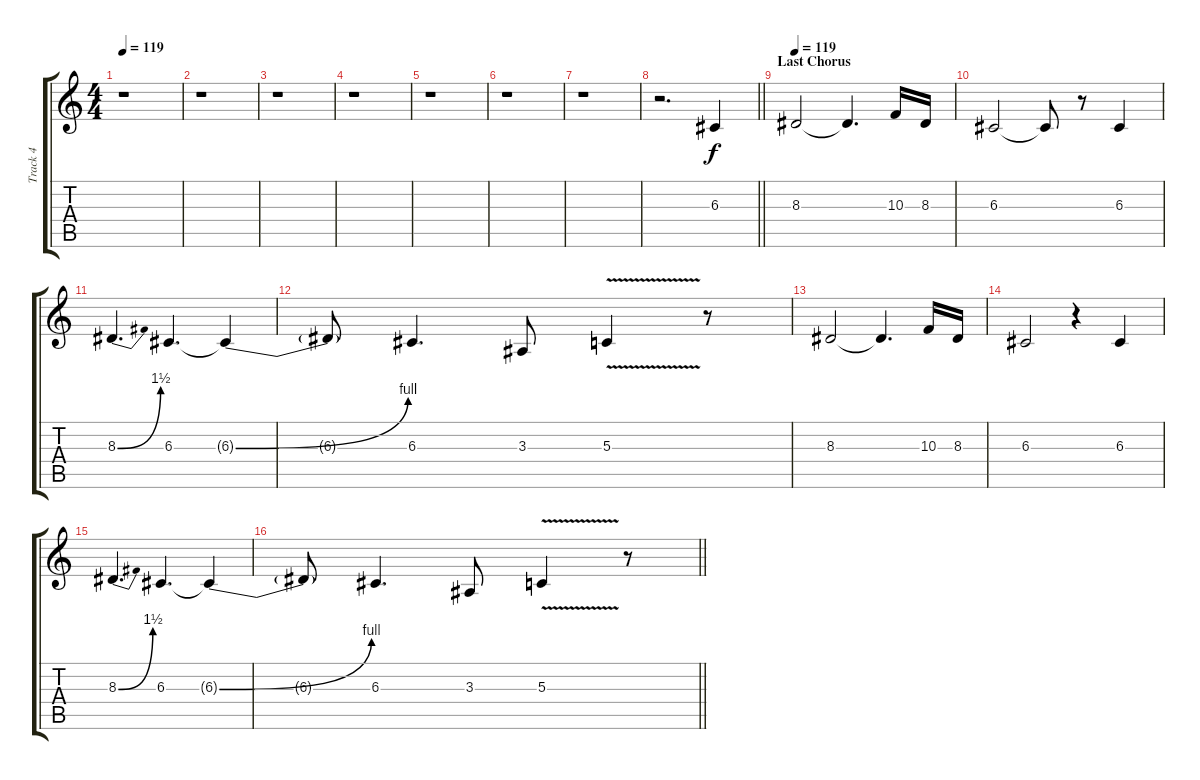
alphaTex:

\track ("Track 4" "Track 4") {instrument oboe}
\staff {score tabs}
\tuning (E4 B3 G3 D3 A2 E2) {hide}
\ts (4 4)
\tempo 119
\clef g2
\ks c
r.1{dy f} |
r.1 |
r.1 |
r.1 |
r.1 |
r.1 |
r.1 |
\barLineRight lightlight
r.2{d} 6.3.4 |
\section ("" "Last Chorus")
\tempo 119
8.3.2 8.3{t}.4{d} 10.3.16 8.3.16 |
6.3.2 6.3{t}.8 r.8 6.3.4 |
8.3{be (bend 0 0 60 6)}.4{d} 6.3.4{d} 6.3{be (bend 0 0 60 4) t}.4 |
6.3{t}.8 6.3.4{d} 3.3.8 5.3{v}.4 r.8 |
8.3.2 8.3{t}.4{d} 10.3.16 8.3.16 |
6.3.2 r.4 6.3.4 |
8.3{be (bend 0 0 60 6)}.4{d} 6.3.4{d} 6.3{be (bend 0 0 60 4) t}.4 |
\barLineRight lightlight
6.3{t}.8 6.3.4{d} 3.3.8 5.3{v}.4 r.8
